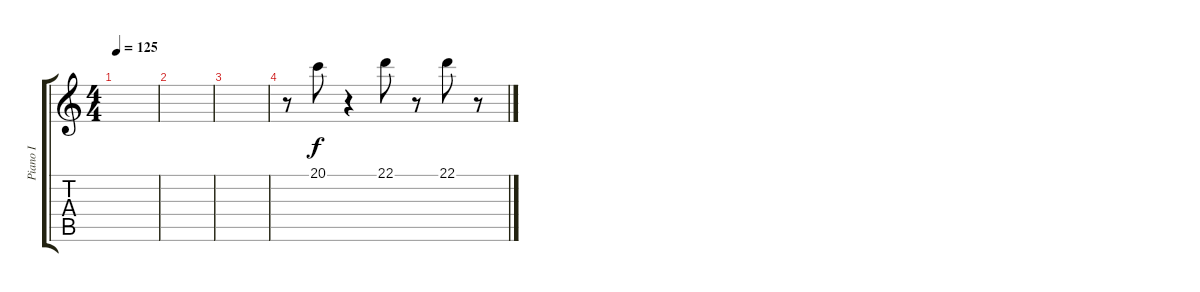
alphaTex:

\track ("Piano I" "Piano I") {instrument acousticgrandpiano}
\staff {score tabs}
\tuning (E4 B3 G3 D3 A2 E2) {hide}
\ts (4 4)
\tempo 125
\clef g2
\ks c
|
|
|
r.8 20.1.8{dy f} r.4 22.1.8 r.8 22.1.8 r.8
